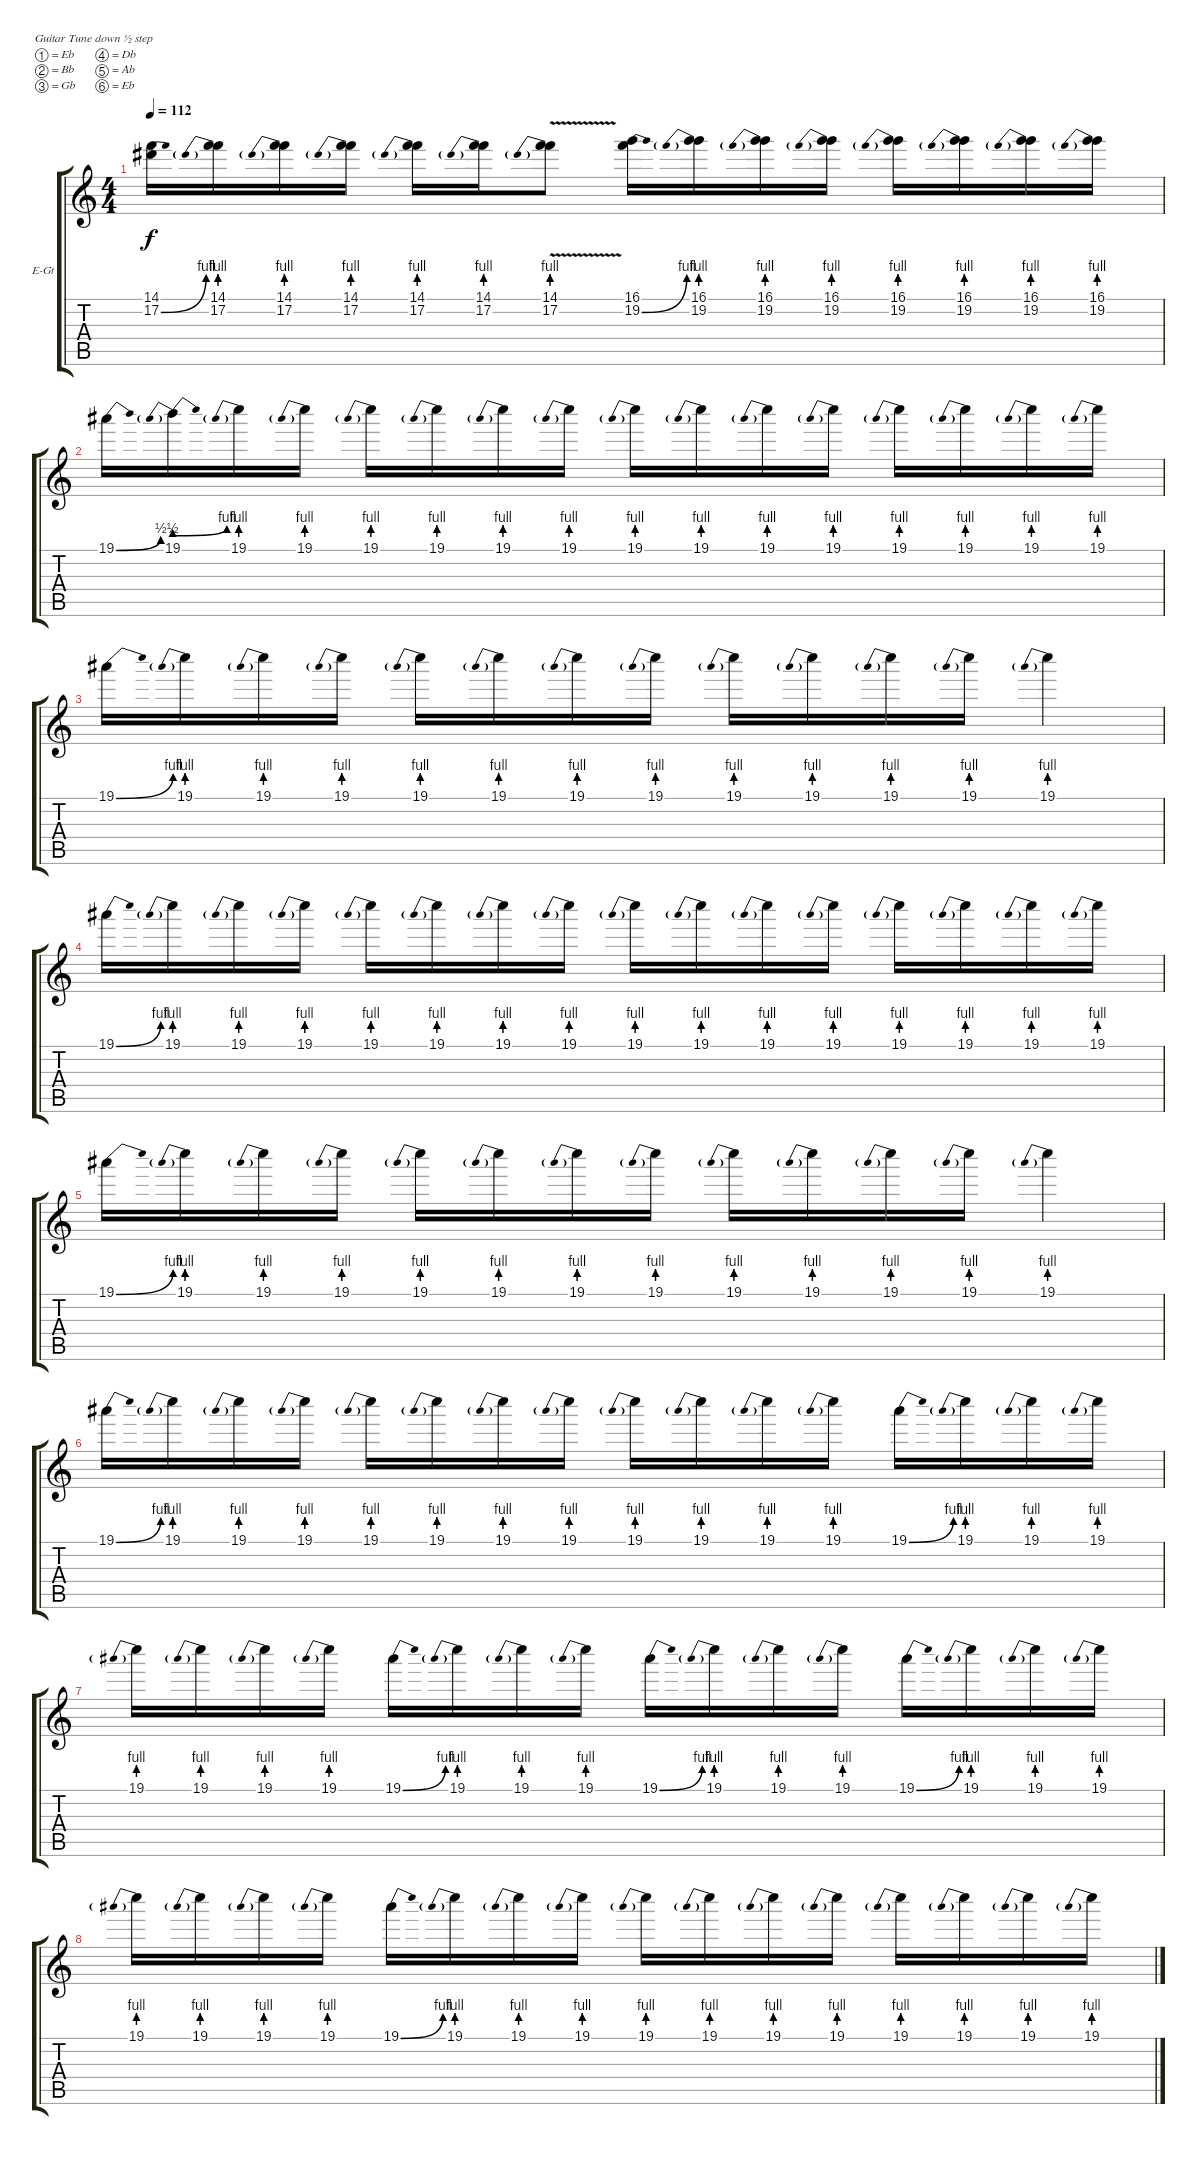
\bracketExtendMode groupsimilarinstruments
\firstSystemTrackNameOrientation horizontal
\otherSystemsTrackNameOrientation horizontal
\track ("Guitar I" "E-Gt") {instrument overdrivenguitar}
\staff {score tabs}
\tuning (Eb4 Bb3 Gb3 Db3 Ab2 Eb2)
\ts (4 4)
\tempo 112
\clef g2
\ks c
(14.1 17.2{be (bend 0 0 60 4)}).16{dy f} (14.1 17.2{be (prebend 0 4 60 4)}).16 (14.1 17.2{be (prebend 0 4 60 4)}).16 (14.1 17.2{be (prebend 0 4 60 4)}).16 (14.1 17.2{be (prebend 0 4 60 4)}).16 (14.1 17.2{be (prebend 0 4 60 4)}).16 (14.1{v} 17.2{be (prebend 0 4 60 4)}).8 (16.1 19.2{be (bend 0 0 60 4)}).16 (16.1 19.2{be (prebend 0 4 60 4)}).16 (16.1 19.2{be (prebend 0 4 60 4)}).16 (16.1 19.2{be (prebend 0 4 60 4)}).16 (16.1 19.2{be (prebend 0 4 60 4)}).16 (16.1 19.2{be (prebend 0 4 60 4)}).16 (16.1 19.2{be (prebend 0 4 60 4)}).16 (16.1 19.2{be (prebend 0 4 60 4)}).16 |
19.1{be (bend 0 0 60 2)}.16 19.1{be (prebendbend 0 2 60 4)}.16 19.1{be (prebend 0 4 60 4)}.16 19.1{be (prebend 0 4 60 4)}.16 19.1{be (prebend 0 4 60 4)}.16 19.1{be (prebend 0 4 60 4)}.16 19.1{be (prebend 0 4 60 4)}.16 19.1{be (prebend 0 4 60 4)}.16 19.1{be (prebend 0 4 60 4)}.16 19.1{be (prebend 0 4 60 4)}.16 19.1{be (prebend 0 4 60 4)}.16 19.1{be (prebend 0 4 60 4)}.16 19.1{be (prebend 0 4 60 4)}.16 19.1{be (prebend 0 4 60 4)}.16 19.1{be (prebend 0 4 60 4)}.16 19.1{be (prebend 0 4 60 4)}.16 |
19.1{be (bend 0 0 60 4)}.16 19.1{be (prebend 0 4 60 4)}.16 19.1{be (prebend 0 4 60 4)}.16 19.1{be (prebend 0 4 60 4)}.16 19.1{be (prebend 0 4 60 4)}.16 19.1{be (prebend 0 4 60 4)}.16 19.1{be (prebend 0 4 60 4)}.16 19.1{be (prebend 0 4 60 4)}.16 19.1{be (prebend 0 4 60 4)}.16 19.1{be (prebend 0 4 60 4)}.16 19.1{be (prebend 0 4 60 4)}.16 19.1{be (prebend 0 4 60 4)}.16 19.1{be (prebend 0 4 60 4)}.4 |
19.1{be (bend 0 0 60 4)}.16 19.1{be (prebend 0 4 60 4)}.16 19.1{be (prebend 0 4 60 4)}.16 19.1{be (prebend 0 4 60 4)}.16 19.1{be (prebend 0 4 60 4)}.16 19.1{be (prebend 0 4 60 4)}.16 19.1{be (prebend 0 4 60 4)}.16 19.1{be (prebend 0 4 60 4)}.16 19.1{be (prebend 0 4 60 4)}.16 19.1{be (prebend 0 4 60 4)}.16 19.1{be (prebend 0 4 60 4)}.16 19.1{be (prebend 0 4 60 4)}.16 19.1{be (prebend 0 4 60 4)}.16 19.1{be (prebend 0 4 60 4)}.16 19.1{be (prebend 0 4 60 4)}.16 19.1{be (prebend 0 4 60 4)}.16 |
19.1{be (bend 0 0 60 4)}.16 19.1{be (prebend 0 4 60 4)}.16 19.1{be (prebend 0 4 60 4)}.16 19.1{be (prebend 0 4 60 4)}.16 19.1{be (prebend 0 4 60 4)}.16 19.1{be (prebend 0 4 60 4)}.16 19.1{be (prebend 0 4 60 4)}.16 19.1{be (prebend 0 4 60 4)}.16 19.1{be (prebend 0 4 60 4)}.16 19.1{be (prebend 0 4 60 4)}.16 19.1{be (prebend 0 4 60 4)}.16 19.1{be (prebend 0 4 60 4)}.16 19.1{be (prebend 0 4 60 4)}.4 |
19.1{be (bend 0 0 60 4)}.16 19.1{be (prebend 0 4 60 4)}.16 19.1{be (prebend 0 4 60 4)}.16 19.1{be (prebend 0 4 60 4)}.16 19.1{be (prebend 0 4 60 4)}.16 19.1{be (prebend 0 4 60 4)}.16 19.1{be (prebend 0 4 60 4)}.16 19.1{be (prebend 0 4 60 4)}.16 19.1{be (prebend 0 4 60 4)}.16 19.1{be (prebend 0 4 60 4)}.16 19.1{be (prebend 0 4 60 4)}.16 19.1{be (prebend 0 4 60 4)}.16 19.1{be (bend 0 0 60 4)}.16 19.1{be (prebend 0 4 60 4)}.16 19.1{be (prebend 0 4 60 4)}.16 19.1{be (prebend 0 4 60 4)}.16 |
19.1{be (prebend 0 4 60 4)}.16 19.1{be (prebend 0 4 60 4)}.16 19.1{be (prebend 0 4 60 4)}.16 19.1{be (prebend 0 4 60 4)}.16 19.1{be (bend 0 0 60 4)}.16 19.1{be (prebend 0 4 60 4)}.16 19.1{be (prebend 0 4 60 4)}.16 19.1{be (prebend 0 4 60 4)}.16 19.1{be (bend 0 0 60 4)}.16 19.1{be (prebend 0 4 60 4)}.16 19.1{be (prebend 0 4 60 4)}.16 19.1{be (prebend 0 4 60 4)}.16 19.1{be (bend 0 0 60 4)}.16 19.1{be (prebend 0 4 60 4)}.16 19.1{be (prebend 0 4 60 4)}.16 19.1{be (prebend 0 4 60 4)}.16 |
19.1{be (prebend 0 4 60 4)}.16 19.1{be (prebend 0 4 60 4)}.16 19.1{be (prebend 0 4 60 4)}.16 19.1{be (prebend 0 4 60 4)}.16 19.1{be (bend 0 0 60 4)}.16 19.1{be (prebend 0 4 60 4)}.16 19.1{be (prebend 0 4 60 4)}.16 19.1{be (prebend 0 4 60 4)}.16 19.1{be (prebend 0 4 60 4)}.16 19.1{be (prebend 0 4 60 4)}.16 19.1{be (prebend 0 4 60 4)}.16 19.1{be (prebend 0 4 60 4)}.16 19.1{be (prebend 0 4 60 4)}.16 19.1{be (prebend 0 4 60 4)}.16 19.1{be (prebend 0 4 60 4)}.16 19.1{be (prebend 0 4 60 4)}.16
